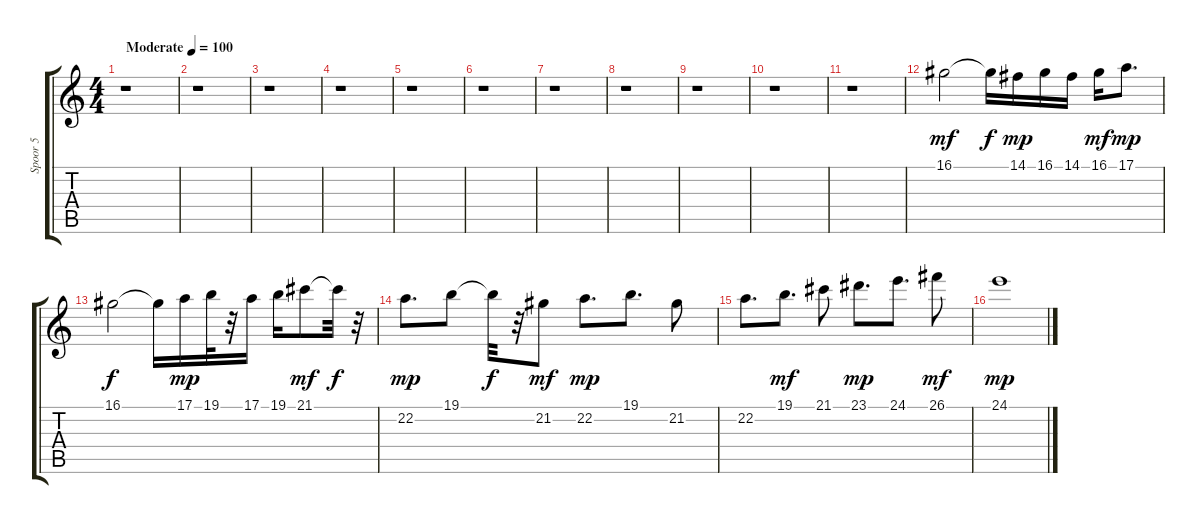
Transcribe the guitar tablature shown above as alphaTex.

\track ("Spoor 5" "Spoor 5") {instrument stringensemble1}
\staff {score tabs}
\tuning (E4 B3 G3 D3 A2 E2) {hide}
\ts (4 4)
\tempo (100 "Moderate")
\clef g2
\ks c
r.1{dy mf instrument stringensemble1} |
r.1 |
r.1 |
r.1 |
r.1 |
r.1 |
r.1 |
r.1 |
r.1 |
r.1 |
r.1 |
16.1.2 16.1{t}.16{dy f} 14.1.16{dy mp} 16.1.16 14.1.16 16.1.16{dy mf} 17.1.8{d dy mp} |
16.1.2{dy f} 16.1{t}.16 17.1.16{dy mp} 19.1.32 r.32 17.1.16 19.1.16 21.1.8{dy mf} 21.1{t}.32{dy f} r.32 |
22.2.8{d dy mp} 19.1.8 19.1{t}.32{dy f} r.32 21.2.8{dy mf} 22.2.8{d dy mp} 19.1.8{d} 21.2.8 |
22.2.8{d} 19.1.8{d dy mf} 21.1.8 23.1.8{d dy mp} 24.1.8{d} 26.1.8{dy mf} |
24.1.1{dy mp}
